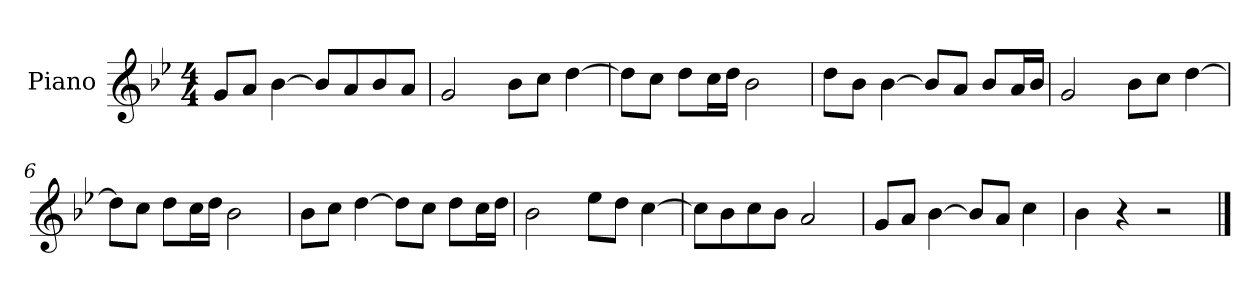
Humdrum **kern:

**kern
*part1
*staff1
*I"Piano
*I'P-no
*clefG2
*k[b-e-]
*M4/4
*MM90
=1
8g/L
8a/J
[4b-\
8b-/L]
8a/
8b-/
8a/J
=2
2g/
8b-\L
8cc\J
[4dd\
=3
8dd\L]
8cc\J
8dd\L
16cc\L
16dd\JJ
2b-\
=4
8dd\L
8b-\J
[4b-\
8b-/L]
8a/J
8b-/L
16a/L
16b-/JJ
=5
2g/
8b-\L
8cc\J
[4dd\
=6
8dd\L]
8cc\J
8dd\L
16cc\L
16dd\JJ
2b-\
!!LO:LB:g=z
=7
8b-\L
8cc\J
[4dd\
8dd\L]
8cc\J
8dd\L
16cc\L
16dd\JJ
=8
2b-\
8ee-\L
8dd\J
[4cc\
=9
8cc\L]
8b-\
8cc\
8b-\J
2a/
=10
8g/L
8a/J
[4b-\
8b-/L]
8a/J
4cc\
=11
4b-\
4r
2r
==
*-
